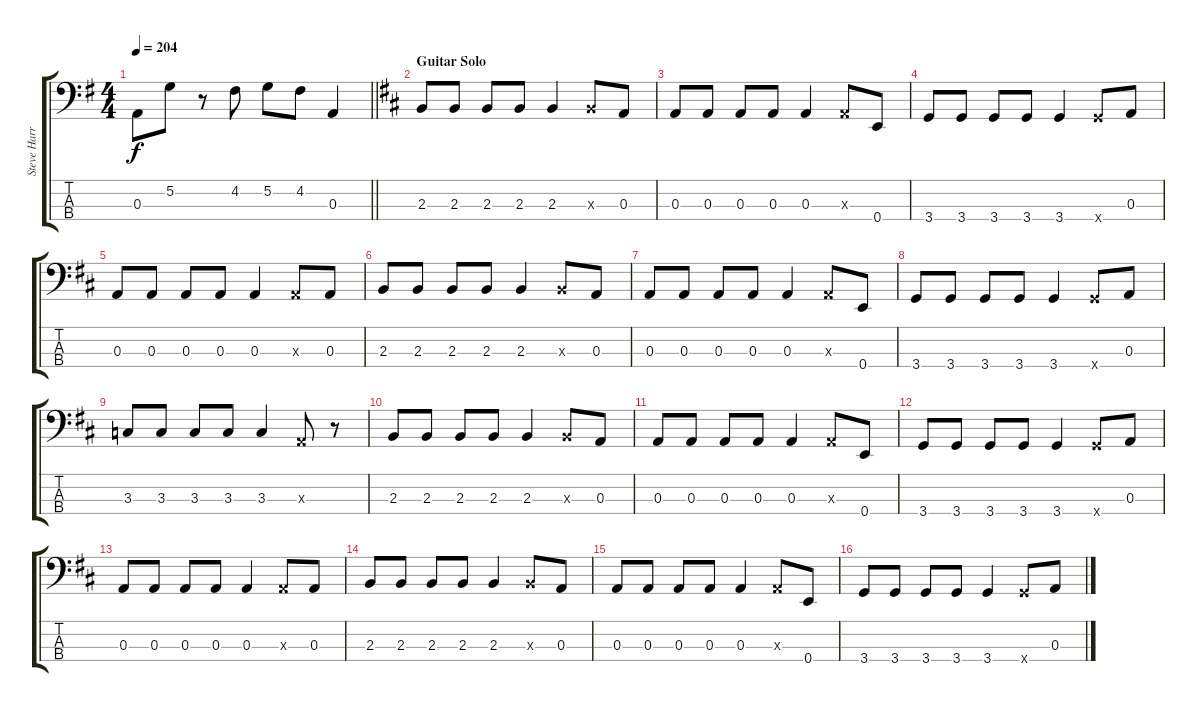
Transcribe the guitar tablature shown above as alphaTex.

\track ("Steve Harris (Bass)" "Steve Harr") {instrument electricbassfinger}
\staff {score tabs}
\tuning (G2 D2 A1 E1) {hide}
\ts (4 4)
\tempo 204
\clef f4
\barLineRight lightlight
\ks eminor
0.3.8{dy f} 5.2.8 r.8 4.2.8 5.2.8 4.2.8 0.3.4 |
\section ("" "Guitar Solo")
\ks bminor
2.3.8 2.3.8 2.3.8 2.3.8 2.3.4 2.3{x}.8 0.3.8 |
0.3.8 0.3.8 0.3.8 0.3.8 0.3.4 0.3{x}.8 0.4.8 |
3.4.8 3.4.8 3.4.8 3.4.8 3.4.4 3.4{x}.8 0.3.8 |
0.3.8 0.3.8 0.3.8 0.3.8 0.3.4 0.3{x}.8 0.3.8 |
2.3.8 2.3.8 2.3.8 2.3.8 2.3.4 2.3{x}.8 0.3.8 |
0.3.8 0.3.8 0.3.8 0.3.8 0.3.4 0.3{x}.8 0.4.8 |
3.4.8 3.4.8 3.4.8 3.4.8 3.4.4 3.4{x}.8 0.3.8 |
3.3.8 3.3.8 3.3.8 3.3.8 3.3.4 0.3{x}.8 r.8 |
2.3.8 2.3.8 2.3.8 2.3.8 2.3.4 2.3{x}.8 0.3.8 |
0.3.8 0.3.8 0.3.8 0.3.8 0.3.4 0.3{x}.8 0.4.8 |
3.4.8 3.4.8 3.4.8 3.4.8 3.4.4 3.4{x}.8 0.3.8 |
0.3.8 0.3.8 0.3.8 0.3.8 0.3.4 0.3{x}.8 0.3.8 |
2.3.8 2.3.8 2.3.8 2.3.8 2.3.4 2.3{x}.8 0.3.8 |
0.3.8 0.3.8 0.3.8 0.3.8 0.3.4 0.3{x}.8 0.4.8 |
3.4.8 3.4.8 3.4.8 3.4.8 3.4.4 3.4{x}.8 0.3.8
